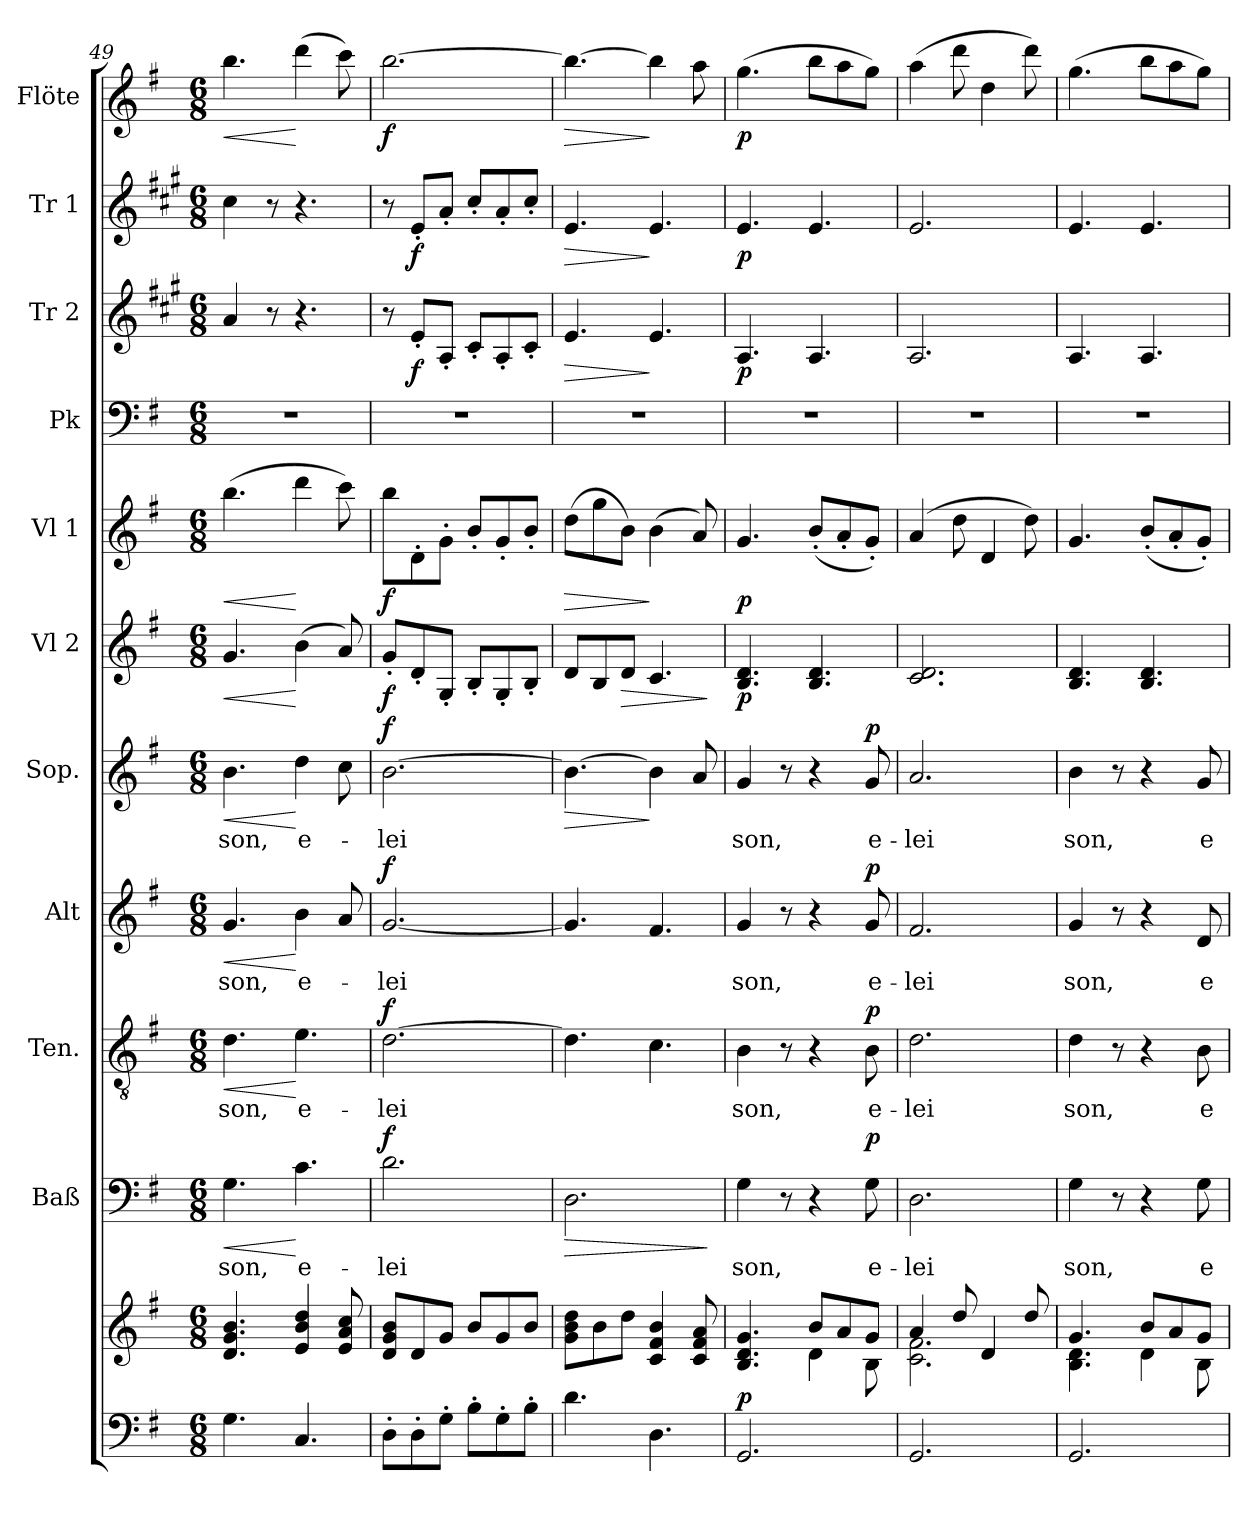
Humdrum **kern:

**kern	**kern	**dynam	**kern	**text	**dynam	**kern	**text	**dynam	**kern	**text	**dynam	**kern	**text	**dynam	**kern	**dynam	**kern	**dynam	**kern	**kern	**dynam	**kern	**dynam	**kern	**dynam
*part11	*part11	*part11	*part10	*part10	*part10	*part9	*part9	*part9	*part8	*part8	*part8	*part7	*part7	*part7	*part6	*part6	*part5	*part5	*part4	*part3	*part3	*part2	*part2	*part1	*part1
*staff12	*staff11	*staff11/12	*staff10	*staff10	*staff10	*staff9	*staff9	*staff9	*staff8	*staff8	*staff8	*staff7	*staff7	*staff7	*staff6	*staff6	*staff5	*staff5	*staff4	*staff3	*staff3	*staff2	*staff2	*staff1	*staff1
*	*	*	*I"Baß	*	*	*I"Ten.	*	*	*I"Alt	*	*	*I"Sop.	*	*	*I"Vl 2	*	*I"Vl 1	*	*I"Pk	*I"Tr 2	*	*I"Tr 1	*	*I"Flöte	*
*	*	*	*	*	*	*	*	*	*	*	*	*	*	*	*	*	*	*	*	*	*	*	*	*I'Fl	*
*clefF4	*clefG2	*	*clefF4	*	*	*clefGv2	*	*	*clefG2	*	*	*clefG2	*	*	*clefG2	*	*clefG2	*	*clefF4	*clefG2	*	*clefG2	*	*clefG2	*
*	*	*	*	*	*	*	*	*	*	*	*	*	*	*	*	*	*	*	*	*ITrd1c2	*	*ITrd1c2	*	*	*
*k[f#]	*k[f#]	*	*k[f#]	*	*	*k[f#]	*	*	*k[f#]	*	*	*k[f#]	*	*	*k[f#]	*	*k[f#]	*	*k[f#]	*k[f#]	*	*k[f#]	*	*k[f#]	*
*G:	*G:	*	*G:	*	*	*G:	*	*	*G:	*	*	*G:	*	*	*G:	*	*G:	*	*G:	*G:	*	*G:	*	*G:	*
*M6/8	*M6/8	*	*M6/8	*	*	*M6/8	*	*	*M6/8	*	*	*M6/8	*	*	*M6/8	*	*M6/8	*	*M6/8	*M6/8	*	*M6/8	*	*M6/8	*
=49	=49	=49	=49	=49	=49	=49	=49	=49	=49	=49	=49	=49	=49	=49	=49	=49	=49	=49	=49	=49	=49	=49	=49	=49	=49
!	!	!	!	!LO:LY:b	!LO:HP:b	!	!LO:LY:b	!LO:HP:b	!	!LO:LY:b	!LO:HP:b	!	!LO:LY:b	!LO:HP:b	!	!LO:HP:b	!	!LO:HP:b	!	!	!	!	!	!	!LO:HP:b
4.G\	4.d/ 4.g/ 4.b/	.	4.G\	son,	<	4.d\	son,	<	4.g/	son,	<	4.b\	son,	<	4.g/	<	(>4.bb\	<	2.r	4g/	.	4b\	.	4.bb\	<
.	.	.	.	.	.	.	.	.	.	.	.	.	.	.	.	.	.	.	.	8r	.	8r	.	.	.
!	!	!	!	!LO:LY:b	!	!	!LO:LY:b	!	!	!LO:LY:b	!	!	!LO:LY:b	!	!	!	!	!	!	!	!	!	!	!	!
4.C/	4e/ 4b/ 4dd/	.	4.c\	e-	[	4.e\	e-	[	4b\	e-	[	4dd\	e-	[	(>4b\	[	4ddd\	[	.	4.r	.	4.r	.	(>4ddd\	[
.	8e/ 8a/ 8cc/	.	.	.	.	.	.	.	8a/	.	.	8cc\	.	.	8a/)	.	8ccc\)	.	.	.	.	.	.	8ccc\)	.
=50	=50	=50	=50	=50	=50	=50	=50	=50	=50	=50	=50	=50	=50	=50	=50	=50	=50	=50	=50	=50	=50	=50	=50	=50	=50
!	!	!	!	!LO:LY:b	!LO:DY:a	!	!LO:LY:b	!LO:DY:a	!	!LO:LY:b	!LO:DY:a	!	!LO:LY:b	!LO:DY:a	!	!LO:DY:b	!	!LO:DY:b	!	!	!	!	!	!	!LO:DY:b
8D'>\L	8d/ 8g/ 8b/L	.	2.d\	-lei	f	[2.d\	-lei	f	[2.g/	-lei	f	[2.b\	-lei	f	8g'</L	f	8bb\L	f	2.r	8r	.	8r	.	[2.bb\	f
!	!	!	!	!	!	!	!	!	!	!	!	!	!	!	!	!	!	!	!	!	!LO:DY:b	!	!LO:DY:b	!	!
8D'>\	8d/	.	.	.	.	.	.	.	.	.	.	.	.	.	8d'</	.	8d'>\	.	.	8d'</L	f	8d'</L	f	.	.
8G'>\J	8g/J	.	.	.	.	.	.	.	.	.	.	.	.	.	8G'</J	.	8g'>\J	.	.	8G'</J	.	8g'</J	.	.	.
8B'>\L	8b/L	.	.	.	.	.	.	.	.	.	.	.	.	.	8B'</L	.	8b'</L	.	.	8B'</L	.	8b'</L	.	.	.
8G'>\	8g/	.	.	.	.	.	.	.	.	.	.	.	.	.	8G'</	.	8g'</	.	.	8G'</	.	8g'</	.	.	.
8B'>\J	8b/J	.	.	.	.	.	.	.	.	.	.	.	.	.	8B'</J	.	8b'</J	.	.	8B'</J	.	8b'</J	.	.	.
!!LO:PB:g=z
=51	=51	=51	=51	=51	=51	=51	=51	=51	=51	=51	=51	=51	=51	=51	=51	=51	=51	=51	=51	=51	=51	=51	=51	=51	=51
!	!	!	!	!	!LO:HP:b	!	!	!	!	!	!	!	!	!LO:HP:b	!	!	!	!LO:HP:b	!	!	!LO:HP:b	!	!LO:HP:b	!	!LO:HP:b
4.d\	8g\ 8b\ 8dd\L	.	2.D\	.	>	4.d\]	.	.	4.g/]	.	.	4.b\_	.	>	8d/L	.	(>8dd\L	>	2.r	4.d/	>	4.d/	>	4.bb\_	>
.	8b\	.	.	.	.	.	.	.	.	.	.	.	.	.	8B/	.	8gg\	.	.	.	.	.	.	.	.
!	!	!	!	!	!	!	!	!	!	!	!	!	!	!	!	!LO:HP:b	!	!	!	!	!	!	!	!	!
.	8dd\J	.	.	.	.	.	.	.	.	.	.	.	.	.	8d/J	>	8b\J)	.	.	.	.	.	.	.	.
4.D\	4c/ 4f#/ 4b/	.	.	.	.	4.c\	.	.	4.f#/	.	.	4b\]	.	]	4.c/	.	(>4b\	]	.	4.d/	]	4.d/	]	4bb\]	]
.	8c/ 8f#/ 8a/	.	.	.	.	.	.	.	.	.	.	8a/	.	.	.	.	8a/)	.	.	.	.	.	.	8aa\	.
.	.	.	.	.	]	.	.	.	.	.	.	.	.	.	.	]	.	.	.	.	.	.	.	.	.
=52	=52	=52	=52	=52	=52	=52	=52	=52	=52	=52	=52	=52	=52	=52	=52	=52	=52	=52	=52	=52	=52	=52	=52	=52	=52
*	*^	*	*	*	*	*	*	*	*	*	*	*	*	*	*	*	*	*	*	*	*	*	*	*	*
!	!	!	!LO:DY:a=2	!	!LO:LY:b	!	!	!LO:LY:b	!	!	!LO:LY:b	!	!	!LO:LY:b	!	!	!LO:DY:b	!	!LO:DY:b	!	!	!LO:DY:b	!	!LO:DY:b	!	!LO:DY:b
2.GG/	4.B/ 4.d/ 4.g/	4.ryy	p	4G\	son,	.	4B\	son,	.	4g/	son,	.	4g/	son,	.	4.B/ 4.d/	p	4.g/	p	2.r	4.G/	p	4.d/	p	(>4.gg\	p
.	.	.	.	8r	.	.	8r	.	.	8r	.	.	8r	.	.	.	.	.	.	.	.	.	.	.	.	.
.	8b/L	4d\	.	4r	.	.	4r	.	.	4r	.	.	4r	.	.	4.B/ 4.d/	.	(<8b'</L	.	.	4.G/	.	4.d/	.	8bb\L	.
.	8a/	.	.	.	.	.	.	.	.	.	.	.	.	.	.	.	.	8a'</	.	.	.	.	.	.	8aa\	.
!	!	!	!	!	!LO:LY:b	!LO:DY:a	!	!LO:LY:b	!LO:DY:a	!	!LO:LY:b	!LO:DY:a	!	!LO:LY:b	!LO:DY:a	!	!	!	!	!	!	!	!	!	!	!
.	8g/J	8B\	.	8G\	e-	p	8B\	e-	p	8g/	e-	p	8g/	e-	p	.	.	8g'</J)	.	.	.	.	.	.	8gg\J)	.
=53	=53	=53	=53	=53	=53	=53	=53	=53	=53	=53	=53	=53	=53	=53	=53	=53	=53	=53	=53	=53	=53	=53	=53	=53	=53	=53
!	!	!	!	!	!LO:LY:b	!	!	!LO:LY:b	!	!	!LO:LY:b	!	!	!LO:LY:b	!	!	!	!	!	!	!	!	!	!	!	!
2.GG/	4a/	2.c\ 2.f#\	.	2.D\	-lei	.	2.d\	-lei	.	2.f#/	-lei	.	2.a/	-lei	.	2.c/ 2.d/	.	(4a/	.	2.r	2.G/	.	2.d/	.	(>4aa\	.
.	8dd/	.	.	.	.	.	.	.	.	.	.	.	.	.	.	.	.	8dd\	.	.	.	.	.	.	8ddd\	.
.	4d/	.	.	.	.	.	.	.	.	.	.	.	.	.	.	.	.	4d/	.	.	.	.	.	.	4dd\	.
.	8dd/	.	.	.	.	.	.	.	.	.	.	.	.	.	.	.	.	8dd\)	.	.	.	.	.	.	8ddd\)	.
=54	=54	=54	=54	=54	=54	=54	=54	=54	=54	=54	=54	=54	=54	=54	=54	=54	=54	=54	=54	=54	=54	=54	=54	=54	=54	=54
!	!	!	!	!	!LO:LY:b	!	!	!LO:LY:b	!	!	!LO:LY:b	!	!	!LO:LY:b	!	!	!	!	!	!	!	!	!	!	!	!
2.GG/	4.g/	4.B\ 4.d\	.	4G\	son,	.	4d\	son,	.	4g/	son,	.	4b\	son,	.	4.B/ 4.d/	.	4.g/	.	2.r	4.G/	.	4.d/	.	(>4.gg\	.
.	.	.	.	8r	.	.	8r	.	.	8r	.	.	8r	.	.	.	.	.	.	.	.	.	.	.	.	.
.	8b/L	4d\	.	4r	.	.	4r	.	.	4r	.	.	4r	.	.	4.B/ 4.d/	.	(<8b'</L	.	.	4.G/	.	4.d/	.	8bb\L	.
.	8a/	.	.	.	.	.	.	.	.	.	.	.	.	.	.	.	.	8a'</	.	.	.	.	.	.	8aa\	.
!	!	!	!	!	!LO:LY:b	!	!	!LO:LY:b	!	!	!LO:LY:b	!	!	!LO:LY:b	!	!	!	!	!	!	!	!	!	!	!	!
.	8g/J	8B\	.	8G\	e-	.	8B\	e-	.	8d/	e-	.	8g/	e-	.	.	.	8g'</J)	.	.	.	.	.	.	8gg\J)	.
*	*v	*v	*	*	*	*	*	*	*	*	*	*	*	*	*	*	*	*	*	*	*	*	*	*	*	*
=	=	=	=	=	=	=	=	=	=	=	=	=	=	=	=	=	=	=	=	=	=	=	=	=	=
*-	*-	*-	*-	*-	*-	*-	*-	*-	*-	*-	*-	*-	*-	*-	*-	*-	*-	*-	*-	*-	*-	*-	*-	*-	*-
